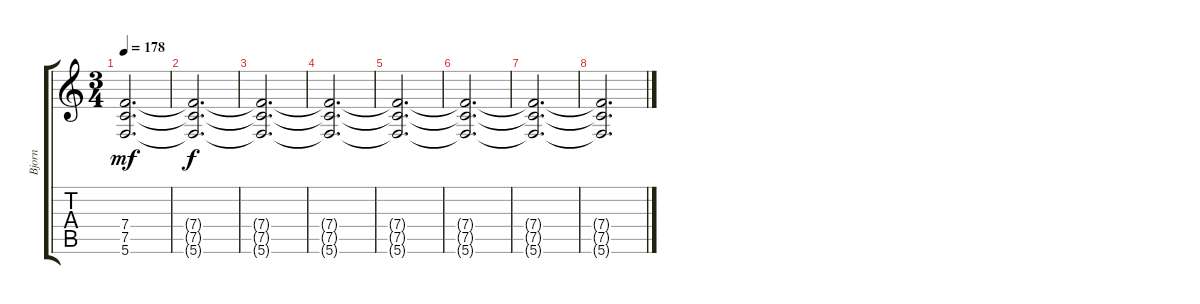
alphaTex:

\track ("Bjorn" "Bjorn") {instrument overdrivenguitar}
\staff {score tabs}
\tuning (C4 G3 Eb3 Bb2 F2 C2) {hide}
\ts (3 4)
\tempo 178
\clef g2
\ks c
(7.4 7.5 5.6).2{d dy mf} |
(7.4{t} 7.5{t} 5.6{t}).2{d dy f} |
(7.4{t} 7.5{t} 5.6{t}).2{d} |
(7.4{t} 7.5{t} 5.6{t}).2{d} |
(7.4{t} 7.5{t} 5.6{t}).2{d} |
(7.4{t} 7.5{t} 5.6{t}).2{d} |
(7.4{t} 7.5{t} 5.6{t}).2{d} |
(7.4{t} 7.5{t} 5.6{t}).2{d}
